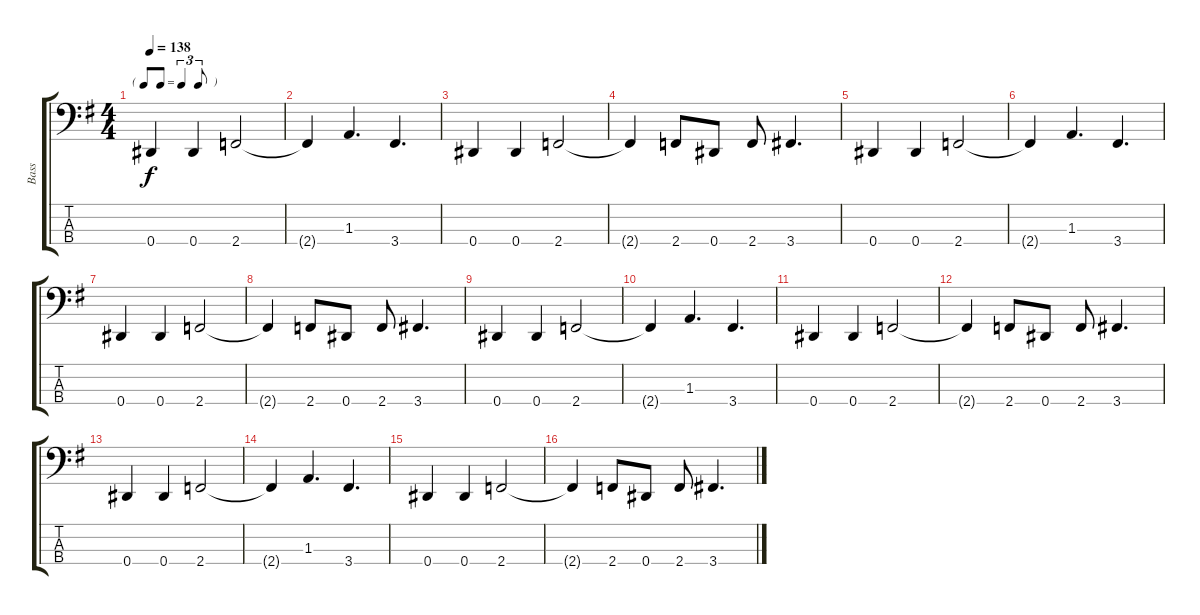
\track ("Bass" "Bass") {instrument electricbasspick}
\staff {score tabs}
\tuning (Gb2 Db2 Ab1 Eb1) {hide}
\ts (4 4)
\tf triplet8th
\tempo 138
\clef f4
\ks g
0.4.4{dy f} 0.4.4 2.4.2 |
2.4{t}.4 1.3.4{d} 3.4.4{d} |
0.4.4 0.4.4 2.4.2 |
2.4{t}.4 2.4.8 0.4.8 2.4.8 3.4.4{d} |
0.4.4 0.4.4 2.4.2 |
2.4{t}.4 1.3.4{d} 3.4.4{d} |
0.4.4 0.4.4 2.4.2 |
2.4{t}.4 2.4.8 0.4.8 2.4.8 3.4.4{d} |
0.4.4 0.4.4 2.4.2 |
2.4{t}.4 1.3.4{d} 3.4.4{d} |
0.4.4 0.4.4 2.4.2 |
2.4{t}.4 2.4.8 0.4.8 2.4.8 3.4.4{d} |
0.4.4 0.4.4 2.4.2 |
2.4{t}.4 1.3.4{d} 3.4.4{d} |
0.4.4 0.4.4 2.4.2 |
2.4{t}.4 2.4.8 0.4.8 2.4.8 3.4.4{d}
